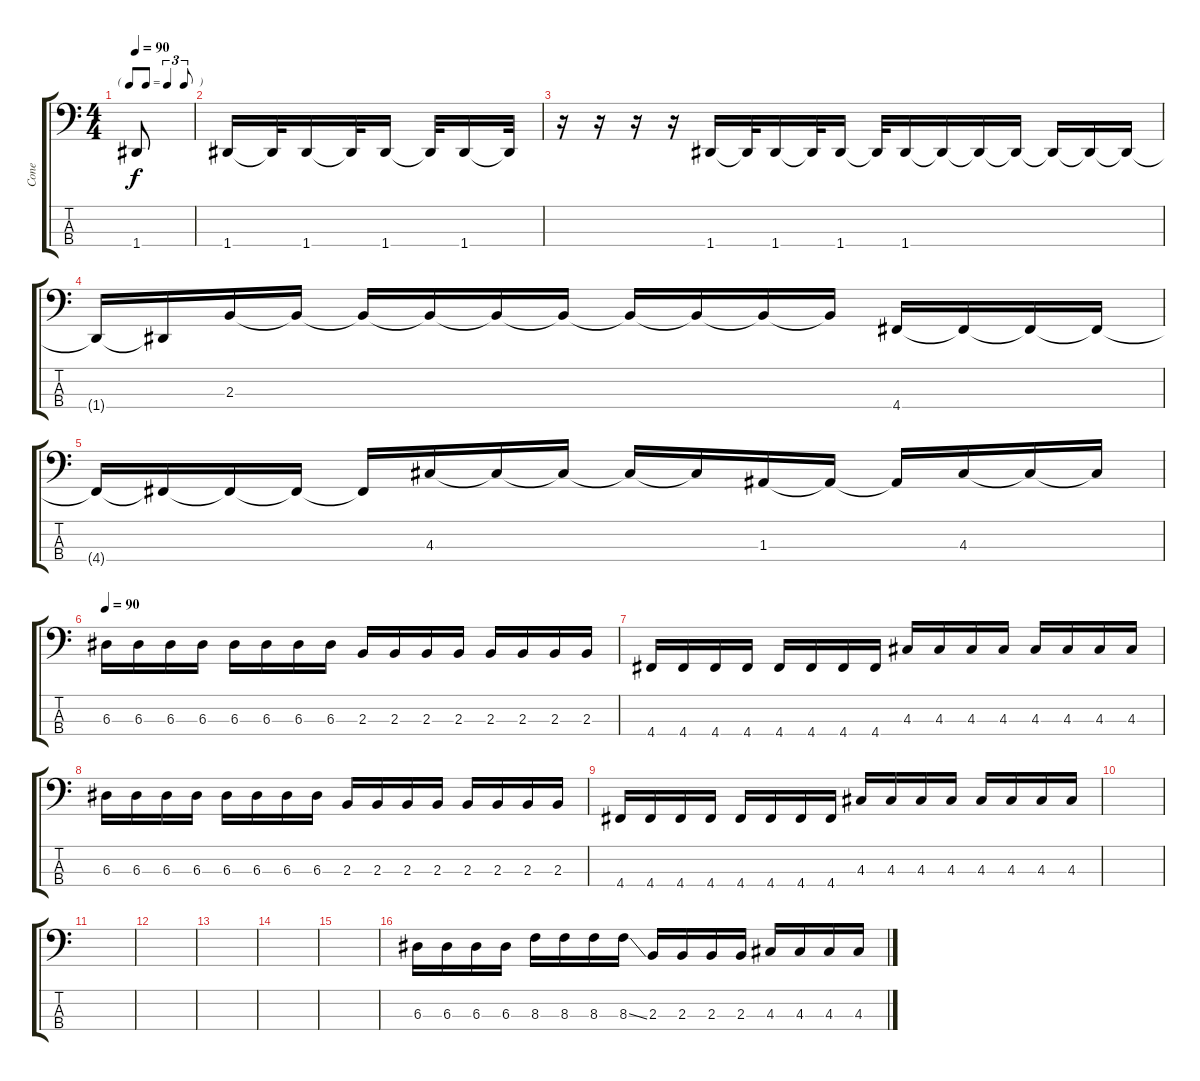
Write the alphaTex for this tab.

\track ("Cone" "Cone") {instrument electricbasspick}
\staff {score tabs}
\tuning (G2 D2 A1 D1) {hide}
\ts (4 4)
\tf triplet8th
\tempo 90
\tempo 120
\tempo 90
\clef f4
\ks c
1.4.8{dy f instrument electricbasspick} |
1.4.16 1.4{t}.32 1.4.16 1.4{t}.32 1.4.16 1.4{t}.32 1.4.16 1.4{t}.32 |
r.16 r.16 r.16 r.16 1.4.16 1.4{t}.32 1.4.16 1.4{t}.32 1.4.16 1.4{t}.32 1.4.16 1.4{t}.16 1.4{t}.16 1.4{t}.16 1.4{t}.16 1.4{t}.16 1.4{t}.16 |
1.4{t}.16 1.4{t}.16 2.3.16 2.3{t}.16 2.3{t}.16 2.3{t}.16 2.3{t}.16 2.3{t}.16 2.3{t}.16 2.3{t}.16 2.3{t}.16 2.3{t}.16 4.4.16 4.4{t}.16 4.4{t}.16 4.4{t}.16 |
4.4{t}.16 4.4{t}.16 4.4{t}.16 4.4{t}.16 4.4{t}.16 4.3.16 4.3{t}.16 4.3{t}.16 4.3{t}.16 4.3{t}.16 1.3.16 1.3{t}.16 1.3{t}.16 4.3.16 4.3{t}.16 4.3{t}.16 |
\tempo 90
6.3.16 6.3.16 6.3.16 6.3.16 6.3.16 6.3.16 6.3.16 6.3.16 2.3.16 2.3.16 2.3.16 2.3.16 2.3.16 2.3.16 2.3.16 2.3.16 |
4.4.16 4.4.16 4.4.16 4.4.16 4.4.16 4.4.16 4.4.16 4.4.16 4.3.16 4.3.16 4.3.16 4.3.16 4.3.16 4.3.16 4.3.16 4.3.16 |
6.3.16 6.3.16 6.3.16 6.3.16 6.3.16 6.3.16 6.3.16 6.3.16 2.3.16 2.3.16 2.3.16 2.3.16 2.3.16 2.3.16 2.3.16 2.3.16 |
4.4.16 4.4.16 4.4.16 4.4.16 4.4.16 4.4.16 4.4.16 4.4.16 4.3.16 4.3.16 4.3.16 4.3.16 4.3.16 4.3.16 4.3.16 4.3.16 |
|
|
|
|
|
|
6.3.16 6.3.16 6.3.16 6.3.16 8.3.16 8.3.16 8.3.16 8.3{ss}.16 2.3.16 2.3.16 2.3.16 2.3.16 4.3.16 4.3.16 4.3.16 4.3.16
